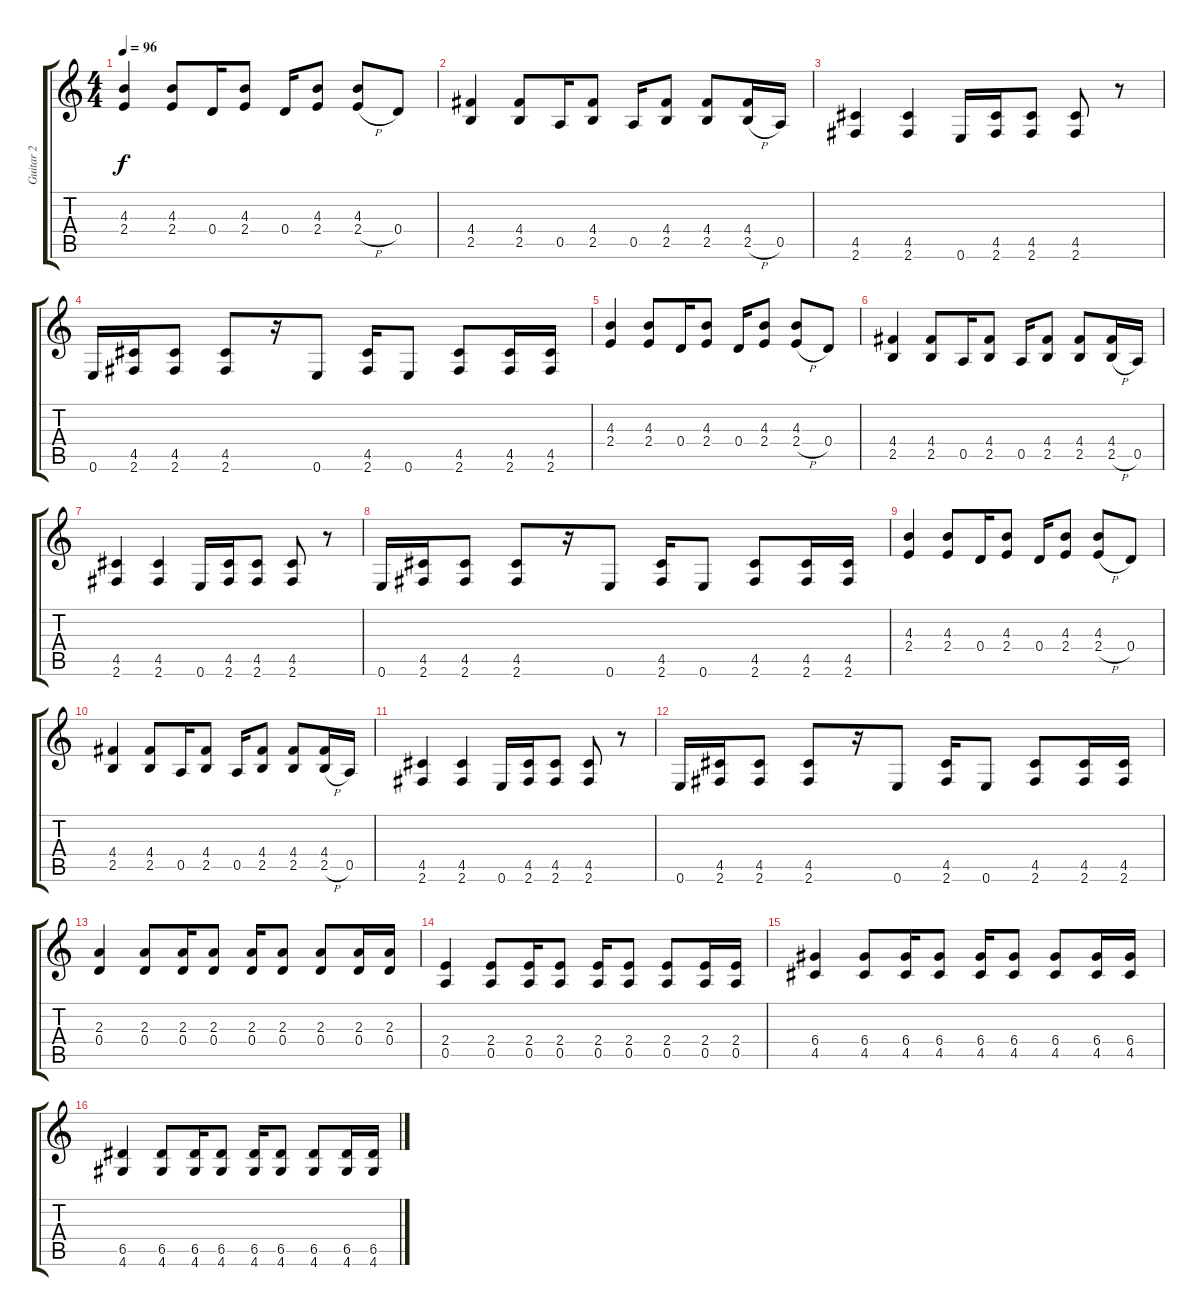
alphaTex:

\track ("Guitar 2" "Guitar 2") {instrument distortionguitar}
\staff {score tabs}
\tuning (E4 B3 G3 D3 A2 E2) {hide}
\ts (4 4)
\tempo 96
\clef g2
\ks c
(4.3 2.4).4{dy f instrument distortionguitar} (4.3 2.4).8 0.4.16 (4.3 2.4).8 0.4.16 (4.3 2.4).8 (4.3 2.4{h}).8 0.4.8 |
(4.4 2.5).4 (4.4 2.5).8 0.5.16 (4.4 2.5).8 0.5.16 (4.4 2.5).8 (4.4 2.5).8 (4.4 2.5{h}).16 0.5.16 |
(4.5 2.6).4 (4.5 2.6).4 0.6.16 (4.5 2.6).16 (4.5 2.6).8 (4.5 2.6).8 r.8 |
0.6.16 (4.5 2.6).16 (4.5 2.6).8 (4.5 2.6).8 r.16 0.6.8 (4.5 2.6).16 0.6.8 (4.5 2.6).8 (4.5 2.6).16 (4.5 2.6).16 |
(4.3 2.4).4 (4.3 2.4).8 0.4.16 (4.3 2.4).8 0.4.16 (4.3 2.4).8 (4.3 2.4{h}).8 0.4.8 |
(4.4 2.5).4 (4.4 2.5).8 0.5.16 (4.4 2.5).8 0.5.16 (4.4 2.5).8 (4.4 2.5).8 (4.4 2.5{h}).16 0.5.16 |
(4.5 2.6).4 (4.5 2.6).4 0.6.16 (4.5 2.6).16 (4.5 2.6).8 (4.5 2.6).8 r.8 |
0.6.16 (4.5 2.6).16 (4.5 2.6).8 (4.5 2.6).8 r.16 0.6.8 (4.5 2.6).16 0.6.8 (4.5 2.6).8 (4.5 2.6).16 (4.5 2.6).16 |
(4.3 2.4).4 (4.3 2.4).8 0.4.16 (4.3 2.4).8 0.4.16 (4.3 2.4).8 (4.3 2.4{h}).8 0.4.8 |
(4.4 2.5).4 (4.4 2.5).8 0.5.16 (4.4 2.5).8 0.5.16 (4.4 2.5).8 (4.4 2.5).8 (4.4 2.5{h}).16 0.5.16 |
(4.5 2.6).4 (4.5 2.6).4 0.6.16 (4.5 2.6).16 (4.5 2.6).8 (4.5 2.6).8 r.8 |
0.6.16 (4.5 2.6).16 (4.5 2.6).8 (4.5 2.6).8 r.16 0.6.8 (4.5 2.6).16 0.6.8 (4.5 2.6).8 (4.5 2.6).16 (4.5 2.6).16 |
(2.3 0.4).4 (2.3 0.4).8 (2.3 0.4).16 (2.3 0.4).8 (2.3 0.4).16 (2.3 0.4).8 (2.3 0.4).8 (2.3 0.4).16 (2.3 0.4).16 |
(2.4 0.5).4 (2.4 0.5).8 (2.4 0.5).16 (2.4 0.5).8 (2.4 0.5).16 (2.4 0.5).8 (2.4 0.5).8 (2.4 0.5).16 (2.4 0.5).16 |
(6.4 4.5).4 (6.4 4.5).8 (6.4 4.5).16 (6.4 4.5).8 (6.4 4.5).16 (6.4 4.5).8 (6.4 4.5).8 (6.4 4.5).16 (6.4 4.5).16 |
(6.5 4.6).4 (6.5 4.6).8 (6.5 4.6).16 (6.5 4.6).8 (6.5 4.6).16 (6.5 4.6).8 (6.5 4.6).8 (6.5 4.6).16 (6.5 4.6).16
